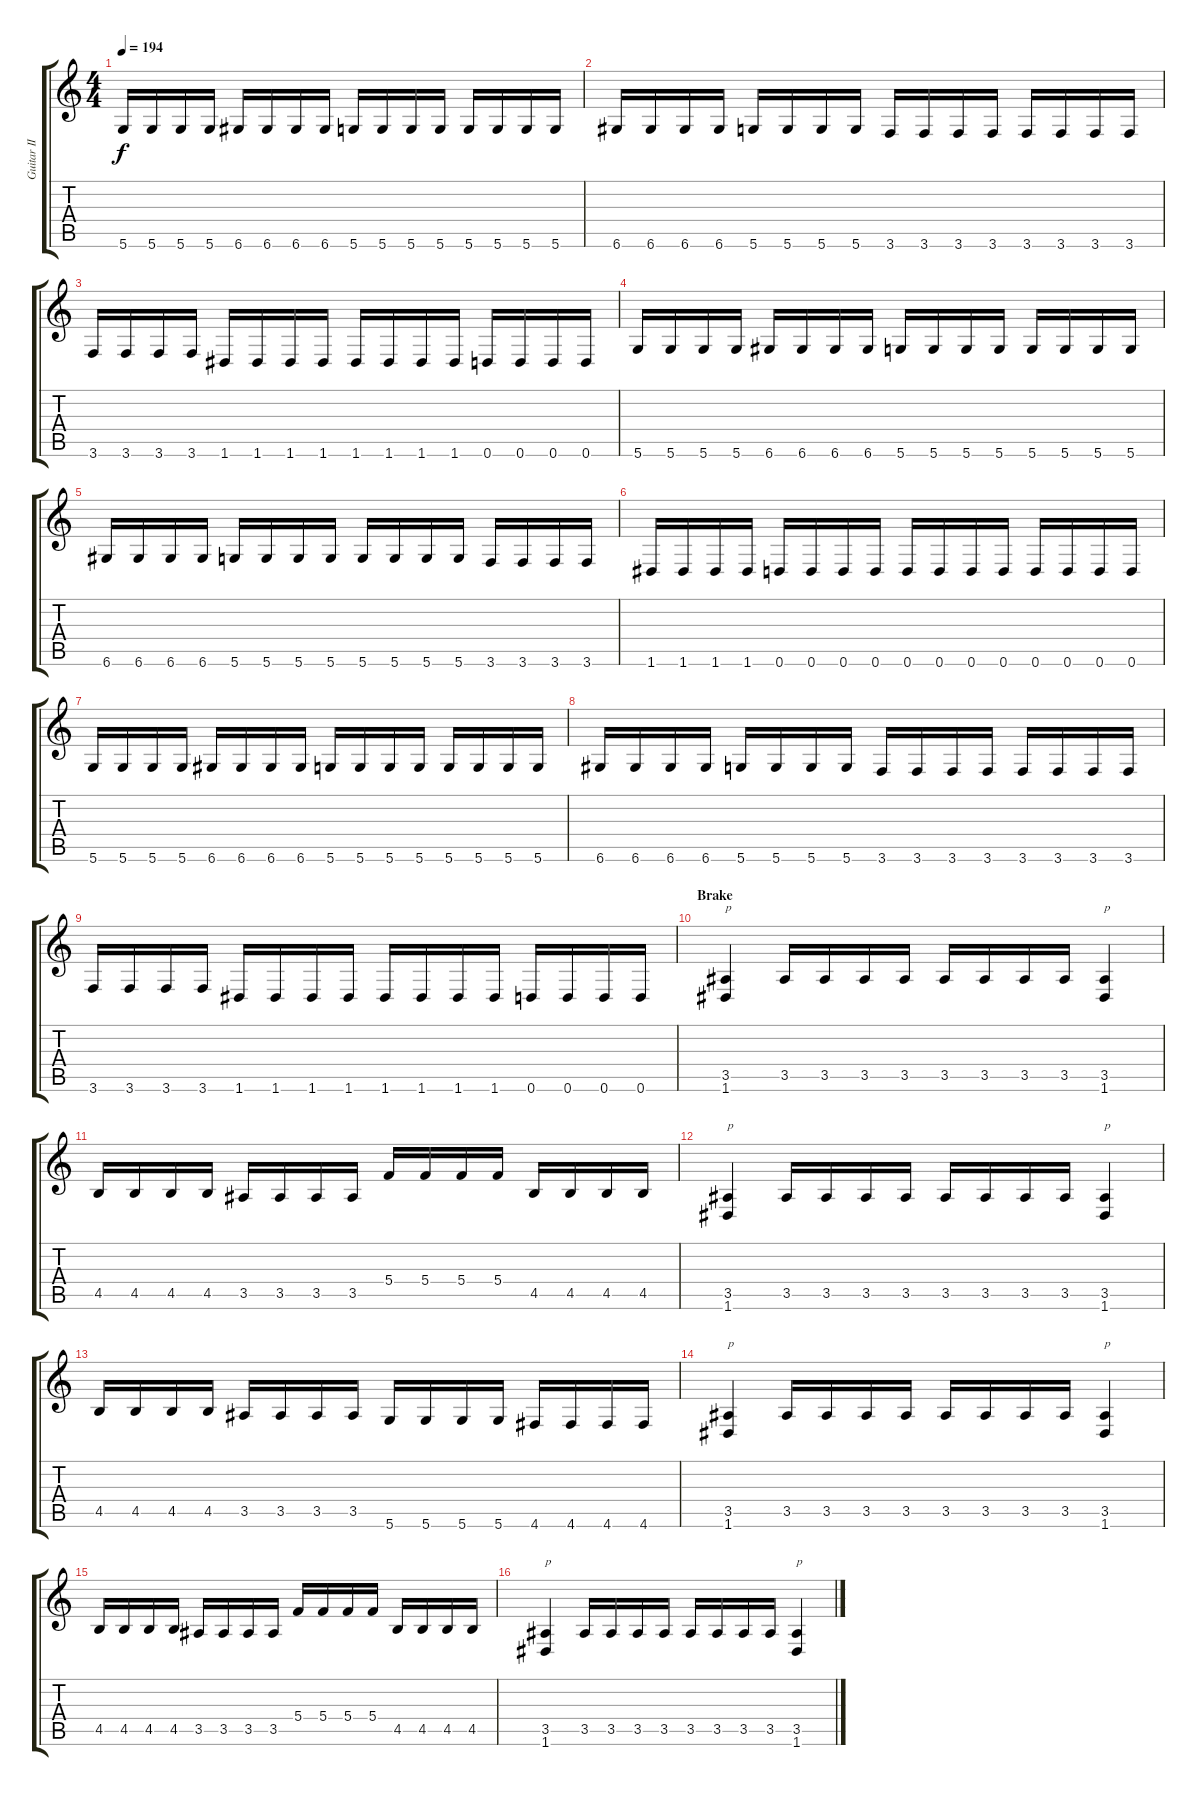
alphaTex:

\track ("Guitar II" "Guitar II") {instrument distortionguitar}
\staff {score tabs}
\tuning (D4 A3 F3 C3 G2 D2) {hide}
\ts (4 4)
\tempo 194
\clef g2
\ks c
5.6.16{dy f} 5.6.16 5.6.16 5.6.16 6.6.16 6.6.16 6.6.16 6.6.16 5.6.16 5.6.16 5.6.16 5.6.16 5.6.16 5.6.16 5.6.16 5.6.16 |
6.6.16 6.6.16 6.6.16 6.6.16 5.6.16 5.6.16 5.6.16 5.6.16 3.6.16 3.6.16 3.6.16 3.6.16 3.6.16 3.6.16 3.6.16 3.6.16 |
3.6.16 3.6.16 3.6.16 3.6.16 1.6.16 1.6.16 1.6.16 1.6.16 1.6.16 1.6.16 1.6.16 1.6.16 0.6.16 0.6.16 0.6.16 0.6.16 |
5.6.16 5.6.16 5.6.16 5.6.16 6.6.16 6.6.16 6.6.16 6.6.16 5.6.16 5.6.16 5.6.16 5.6.16 5.6.16 5.6.16 5.6.16 5.6.16 |
6.6.16 6.6.16 6.6.16 6.6.16 5.6.16 5.6.16 5.6.16 5.6.16 5.6.16 5.6.16 5.6.16 5.6.16 3.6.16 3.6.16 3.6.16 3.6.16 |
1.6.16 1.6.16 1.6.16 1.6.16 0.6.16 0.6.16 0.6.16 0.6.16 0.6.16 0.6.16 0.6.16 0.6.16 0.6.16 0.6.16 0.6.16 0.6.16 |
5.6.16 5.6.16 5.6.16 5.6.16 6.6.16 6.6.16 6.6.16 6.6.16 5.6.16 5.6.16 5.6.16 5.6.16 5.6.16 5.6.16 5.6.16 5.6.16 |
6.6.16 6.6.16 6.6.16 6.6.16 5.6.16 5.6.16 5.6.16 5.6.16 3.6.16 3.6.16 3.6.16 3.6.16 3.6.16 3.6.16 3.6.16 3.6.16 |
3.6.16 3.6.16 3.6.16 3.6.16 1.6.16 1.6.16 1.6.16 1.6.16 1.6.16 1.6.16 1.6.16 1.6.16 0.6.16 0.6.16 0.6.16 0.6.16 |
\section ("" "Brake")
(3.5 1.6).4{txt "p"} 3.5.16 3.5.16 3.5.16 3.5.16 3.5.16 3.5.16 3.5.16 3.5.16 (3.5 1.6).4{txt "p"} |
4.5.16 4.5.16 4.5.16 4.5.16 3.5.16 3.5.16 3.5.16 3.5.16 5.4.16 5.4.16 5.4.16 5.4.16 4.5.16 4.5.16 4.5.16 4.5.16 |
(3.5 1.6).4{txt "p"} 3.5.16 3.5.16 3.5.16 3.5.16 3.5.16 3.5.16 3.5.16 3.5.16 (3.5 1.6).4{txt "p"} |
4.5.16 4.5.16 4.5.16 4.5.16 3.5.16 3.5.16 3.5.16 3.5.16 5.6.16 5.6.16 5.6.16 5.6.16 4.6.16 4.6.16 4.6.16 4.6.16 |
(3.5 1.6).4{txt "p"} 3.5.16 3.5.16 3.5.16 3.5.16 3.5.16 3.5.16 3.5.16 3.5.16 (3.5 1.6).4{txt "p"} |
4.5.16 4.5.16 4.5.16 4.5.16 3.5.16 3.5.16 3.5.16 3.5.16 5.4.16 5.4.16 5.4.16 5.4.16 4.5.16 4.5.16 4.5.16 4.5.16 |
(3.5 1.6).4{txt "p"} 3.5.16 3.5.16 3.5.16 3.5.16 3.5.16 3.5.16 3.5.16 3.5.16 (3.5 1.6).4{txt "p"}
